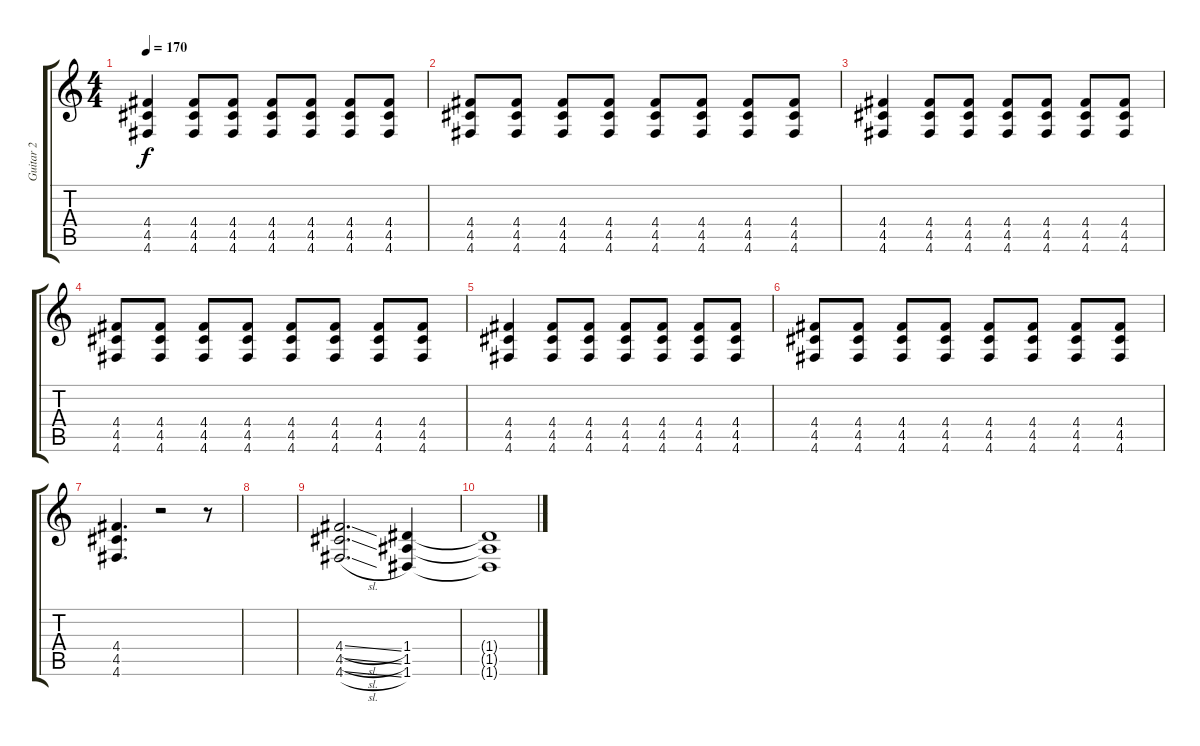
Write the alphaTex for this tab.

\track ("Guitar 2" "Guitar 2") {instrument overdrivenguitar}
\staff {score tabs}
\tuning (E4 B3 G3 D3 A2 D2) {hide}
\ts (4 4)
\tempo 170
\clef g2
\ks c
(4.4 4.5 4.6).4{dy f} (4.4 4.5 4.6).8 (4.4 4.5 4.6).8 (4.4 4.5 4.6).8 (4.4 4.5 4.6).8 (4.4 4.5 4.6).8 (4.4 4.5 4.6).8 |
(4.4 4.5 4.6).8 (4.4 4.5 4.6).8 (4.4 4.5 4.6).8 (4.4 4.5 4.6).8 (4.4 4.5 4.6).8 (4.4 4.5 4.6).8 (4.4 4.5 4.6).8 (4.4 4.5 4.6).8 |
(4.4 4.5 4.6).4 (4.4 4.5 4.6).8 (4.4 4.5 4.6).8 (4.4 4.5 4.6).8 (4.4 4.5 4.6).8 (4.4 4.5 4.6).8 (4.4 4.5 4.6).8 |
(4.4 4.5 4.6).8 (4.4 4.5 4.6).8 (4.4 4.5 4.6).8 (4.4 4.5 4.6).8 (4.4 4.5 4.6).8 (4.4 4.5 4.6).8 (4.4 4.5 4.6).8 (4.4 4.5 4.6).8 |
(4.4 4.5 4.6).4 (4.4 4.5 4.6).8 (4.4 4.5 4.6).8 (4.4 4.5 4.6).8 (4.4 4.5 4.6).8 (4.4 4.5 4.6).8 (4.4 4.5 4.6).8 |
(4.4 4.5 4.6).8 (4.4 4.5 4.6).8 (4.4 4.5 4.6).8 (4.4 4.5 4.6).8 (4.4 4.5 4.6).8 (4.4 4.5 4.6).8 (4.4 4.5 4.6).8 (4.4 4.5 4.6).8 |
(4.4 4.5 4.6).4{d} r.2 r.8 |
|
(4.4{sl} 4.5{sl} 4.6{sl}).2{d} (1.4 1.5 1.6).4 |
(1.4{t} 1.5{t} 1.6{t}).1{volume 0}
